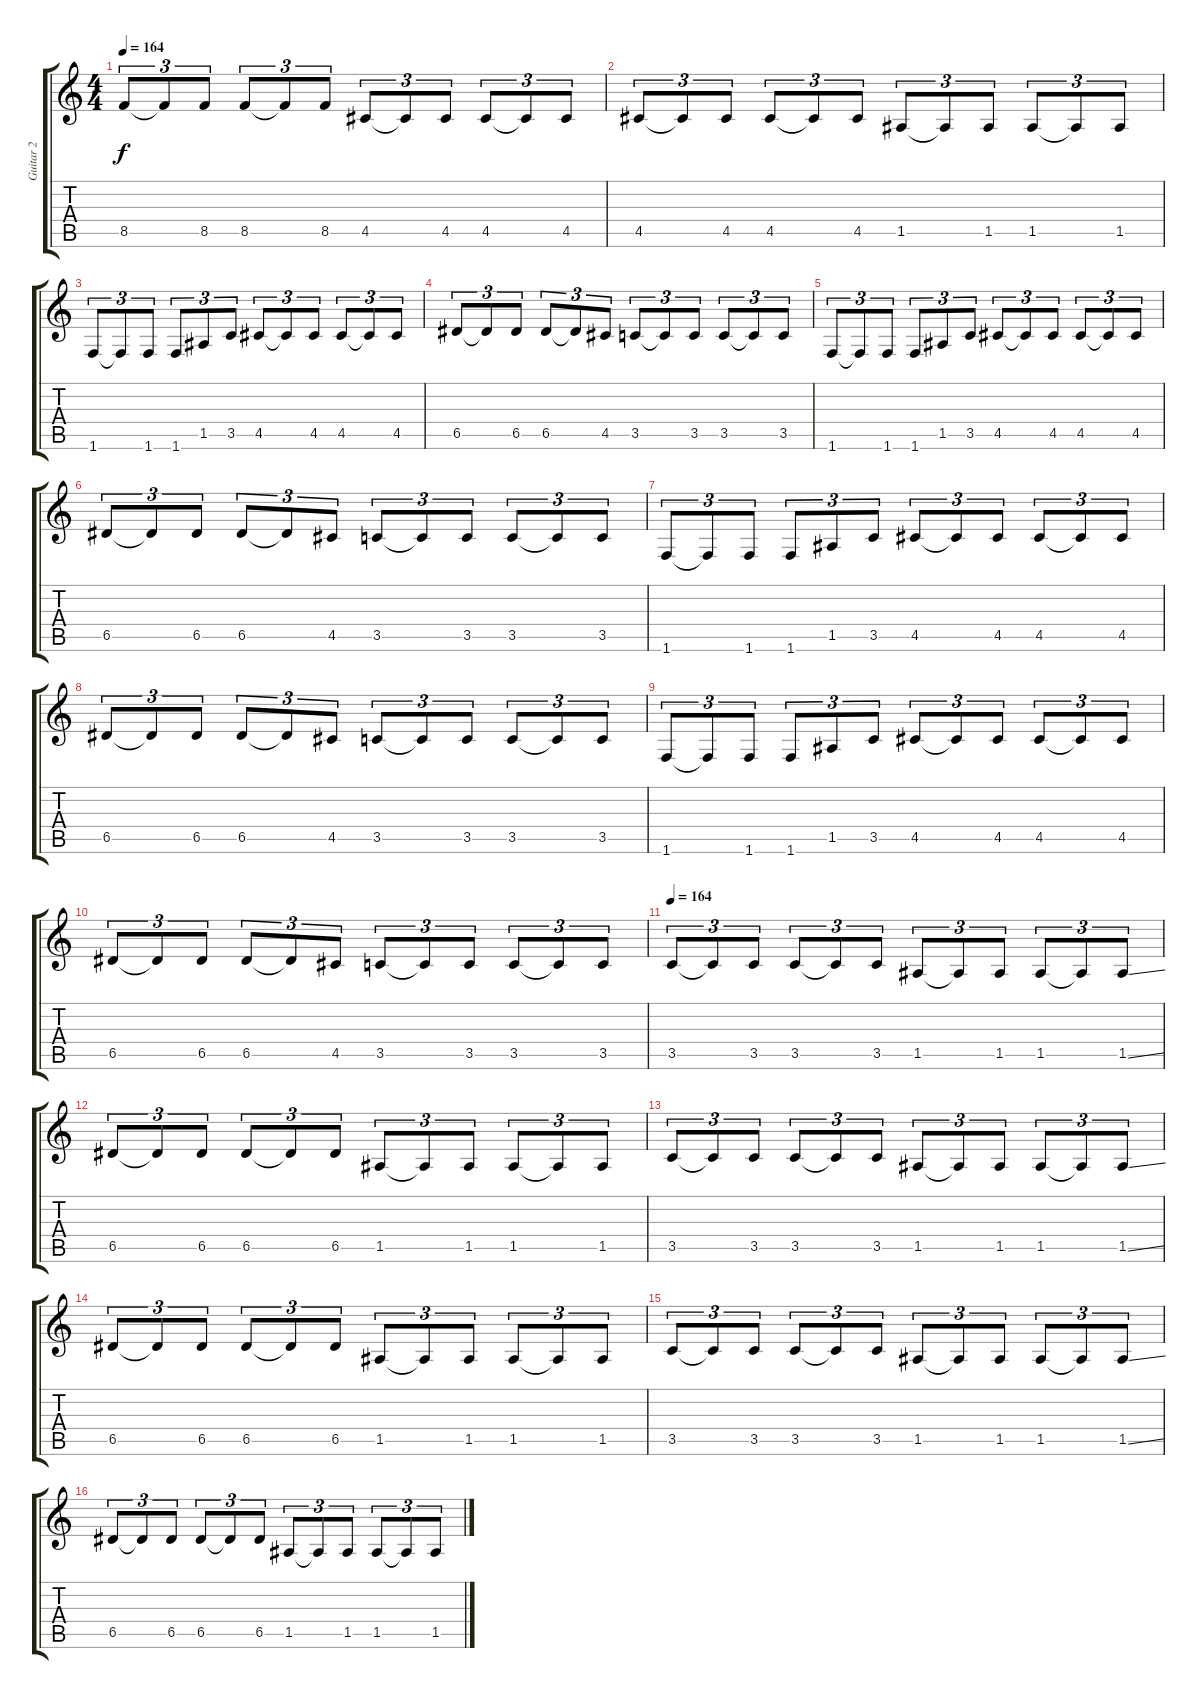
\track ("Guitar 2" "Guitar 2") {instrument distortionguitar}
\staff {score tabs}
\tuning (E4 B3 G3 D3 A2 E2) {hide}
\ts (4 4)
\tempo 164
\clef g2
\ks c
8.5.8{tu (3 2) dy f} 8.5{t}.8{tu (3 2)} 8.5.8{tu (3 2)} 8.5.8{tu (3 2)} 8.5{t}.8{tu (3 2)} 8.5.8{tu (3 2)} 4.5.8{tu (3 2)} 4.5{t}.8{tu (3 2)} 4.5.8{tu (3 2)} 4.5.8{tu (3 2)} 4.5{t}.8{tu (3 2)} 4.5.8{tu (3 2)} |
4.5.8{tu (3 2)} 4.5{t}.8{tu (3 2)} 4.5.8{tu (3 2)} 4.5.8{tu (3 2)} 4.5{t}.8{tu (3 2)} 4.5.8{tu (3 2)} 1.5.8{tu (3 2)} 1.5{t}.8{tu (3 2)} 1.5.8{tu (3 2)} 1.5.8{tu (3 2)} 1.5{t}.8{tu (3 2)} 1.5.8{tu (3 2)} |
1.6.8{tu (3 2)} 1.6{t}.8{tu (3 2)} 1.6.8{tu (3 2)} 1.6.8{tu (3 2)} 1.5.8{tu (3 2)} 3.5.8{tu (3 2)} 4.5.8{tu (3 2)} 4.5{t}.8{tu (3 2)} 4.5.8{tu (3 2)} 4.5.8{tu (3 2)} 4.5{t}.8{tu (3 2)} 4.5.8{tu (3 2)} |
6.5.8{tu (3 2)} 6.5{t}.8{tu (3 2)} 6.5.8{tu (3 2)} 6.5.8{tu (3 2)} 6.5{t}.8{tu (3 2)} 4.5.8{tu (3 2)} 3.5.8{tu (3 2)} 3.5{t}.8{tu (3 2)} 3.5.8{tu (3 2)} 3.5.8{tu (3 2)} 3.5{t}.8{tu (3 2)} 3.5.8{tu (3 2)} |
1.6.8{tu (3 2)} 1.6{t}.8{tu (3 2)} 1.6.8{tu (3 2)} 1.6.8{tu (3 2)} 1.5.8{tu (3 2)} 3.5.8{tu (3 2)} 4.5.8{tu (3 2)} 4.5{t}.8{tu (3 2)} 4.5.8{tu (3 2)} 4.5.8{tu (3 2)} 4.5{t}.8{tu (3 2)} 4.5.8{tu (3 2)} |
6.5.8{tu (3 2)} 6.5{t}.8{tu (3 2)} 6.5.8{tu (3 2)} 6.5.8{tu (3 2)} 6.5{t}.8{tu (3 2)} 4.5.8{tu (3 2)} 3.5.8{tu (3 2)} 3.5{t}.8{tu (3 2)} 3.5.8{tu (3 2)} 3.5.8{tu (3 2)} 3.5{t}.8{tu (3 2)} 3.5.8{tu (3 2)} |
1.6.8{tu (3 2)} 1.6{t}.8{tu (3 2)} 1.6.8{tu (3 2)} 1.6.8{tu (3 2)} 1.5.8{tu (3 2)} 3.5.8{tu (3 2)} 4.5.8{tu (3 2)} 4.5{t}.8{tu (3 2)} 4.5.8{tu (3 2)} 4.5.8{tu (3 2)} 4.5{t}.8{tu (3 2)} 4.5.8{tu (3 2)} |
6.5.8{tu (3 2)} 6.5{t}.8{tu (3 2)} 6.5.8{tu (3 2)} 6.5.8{tu (3 2)} 6.5{t}.8{tu (3 2)} 4.5.8{tu (3 2)} 3.5.8{tu (3 2)} 3.5{t}.8{tu (3 2)} 3.5.8{tu (3 2)} 3.5.8{tu (3 2)} 3.5{t}.8{tu (3 2)} 3.5.8{tu (3 2)} |
1.6.8{tu (3 2)} 1.6{t}.8{tu (3 2)} 1.6.8{tu (3 2)} 1.6.8{tu (3 2)} 1.5.8{tu (3 2)} 3.5.8{tu (3 2)} 4.5.8{tu (3 2)} 4.5{t}.8{tu (3 2)} 4.5.8{tu (3 2)} 4.5.8{tu (3 2)} 4.5{t}.8{tu (3 2)} 4.5.8{tu (3 2)} |
6.5.8{tu (3 2)} 6.5{t}.8{tu (3 2)} 6.5.8{tu (3 2)} 6.5.8{tu (3 2)} 6.5{t}.8{tu (3 2)} 4.5.8{tu (3 2)} 3.5.8{tu (3 2)} 3.5{t}.8{tu (3 2)} 3.5.8{tu (3 2)} 3.5.8{tu (3 2)} 3.5{t}.8{tu (3 2)} 3.5.8{tu (3 2)} |
\tempo 164
3.5.8{tu (3 2)} 3.5{t}.8{tu (3 2)} 3.5.8{tu (3 2)} 3.5.8{tu (3 2)} 3.5{t}.8{tu (3 2)} 3.5.8{tu (3 2)} 1.5.8{tu (3 2)} 1.5{t}.8{tu (3 2)} 1.5.8{tu (3 2)} 1.5.8{tu (3 2)} 1.5{t}.8{tu (3 2)} 1.5{ss}.8{tu (3 2)} |
6.5.8{tu (3 2)} 6.5{t}.8{tu (3 2)} 6.5.8{tu (3 2)} 6.5.8{tu (3 2)} 6.5{t}.8{tu (3 2)} 6.5.8{tu (3 2)} 1.5.8{tu (3 2)} 1.5{t}.8{tu (3 2)} 1.5.8{tu (3 2)} 1.5.8{tu (3 2)} 1.5{t}.8{tu (3 2)} 1.5.8{tu (3 2)} |
3.5.8{tu (3 2)} 3.5{t}.8{tu (3 2)} 3.5.8{tu (3 2)} 3.5.8{tu (3 2)} 3.5{t}.8{tu (3 2)} 3.5.8{tu (3 2)} 1.5.8{tu (3 2)} 1.5{t}.8{tu (3 2)} 1.5.8{tu (3 2)} 1.5.8{tu (3 2)} 1.5{t}.8{tu (3 2)} 1.5{ss}.8{tu (3 2)} |
6.5.8{tu (3 2)} 6.5{t}.8{tu (3 2)} 6.5.8{tu (3 2)} 6.5.8{tu (3 2)} 6.5{t}.8{tu (3 2)} 6.5.8{tu (3 2)} 1.5.8{tu (3 2)} 1.5{t}.8{tu (3 2)} 1.5.8{tu (3 2)} 1.5.8{tu (3 2)} 1.5{t}.8{tu (3 2)} 1.5.8{tu (3 2)} |
3.5.8{tu (3 2)} 3.5{t}.8{tu (3 2)} 3.5.8{tu (3 2)} 3.5.8{tu (3 2)} 3.5{t}.8{tu (3 2)} 3.5.8{tu (3 2)} 1.5.8{tu (3 2)} 1.5{t}.8{tu (3 2)} 1.5.8{tu (3 2)} 1.5.8{tu (3 2)} 1.5{t}.8{tu (3 2)} 1.5{ss}.8{tu (3 2)} |
6.5.8{tu (3 2)} 6.5{t}.8{tu (3 2)} 6.5.8{tu (3 2)} 6.5.8{tu (3 2)} 6.5{t}.8{tu (3 2)} 6.5.8{tu (3 2)} 1.5.8{tu (3 2)} 1.5{t}.8{tu (3 2)} 1.5.8{tu (3 2)} 1.5.8{tu (3 2)} 1.5{t}.8{tu (3 2)} 1.5.8{tu (3 2)}
